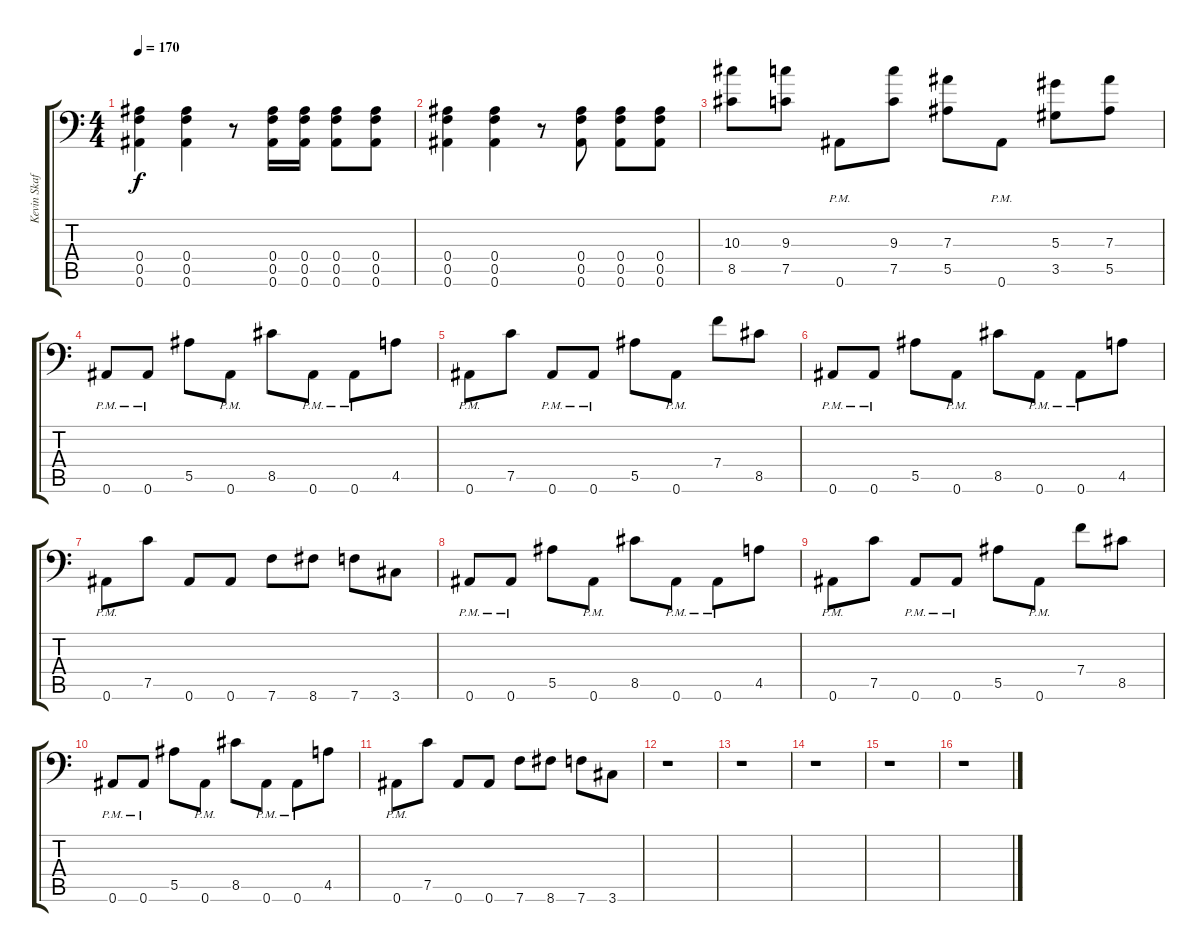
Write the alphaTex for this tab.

\track ("Kevin Skaff - Lead Guitar (Left)" "Kevin Skaf") {instrument distortionguitar}
\staff {score tabs}
\tuning (C4 G3 Eb3 Bb2 F2 Bb1) {hide}
\ts (4 4)
\tempo 170
\clef f4
\ks c
(0.4 0.5 0.6).4{dy f} (0.4 0.5 0.6).4 r.8 (0.4 0.5 0.6).16 (0.4 0.5 0.6).16 (0.4 0.5 0.6).8 (0.4 0.5 0.6).8 |
(0.4 0.5 0.6).4 (0.4 0.5 0.6).4 r.8 (0.4 0.5 0.6).8 (0.4 0.5 0.6).8 (0.4 0.5 0.6).8 |
(10.3 8.5).8 (9.3 7.5).8 0.6{pm}.8 (9.3 7.5).8 (7.3 5.5).8 0.6{pm}.8 (5.3 3.5).8 (7.3 5.5).8 |
0.6{pm}.8 0.6{pm}.8 5.5.8 0.6{pm}.8 8.5.8 0.6{pm}.8 0.6{pm}.8 4.5.8 |
0.6{pm}.8 7.5.8 0.6{pm}.8 0.6{pm}.8 5.5.8 0.6{pm}.8 7.4.8 8.5.8 |
0.6{pm}.8 0.6{pm}.8 5.5.8 0.6{pm}.8 8.5.8 0.6{pm}.8 0.6{pm}.8 4.5.8 |
0.6{pm}.8 7.5.8 0.6.8 0.6.8 7.6.8 8.6.8 7.6.8 3.6.8 |
0.6{pm}.8 0.6{pm}.8 5.5.8 0.6{pm}.8 8.5.8 0.6{pm}.8 0.6{pm}.8 4.5.8 |
0.6{pm}.8 7.5.8 0.6{pm}.8 0.6{pm}.8 5.5.8 0.6{pm}.8 7.4.8 8.5.8 |
0.6{pm}.8 0.6{pm}.8 5.5.8 0.6{pm}.8 8.5.8 0.6{pm}.8 0.6{pm}.8 4.5.8 |
0.6{pm}.8 7.5.8 0.6.8 0.6.8 7.6.8 8.6.8 7.6.8 3.6.8 |
r.1 |
r.1 |
r.1 |
r.1 |
r.1
